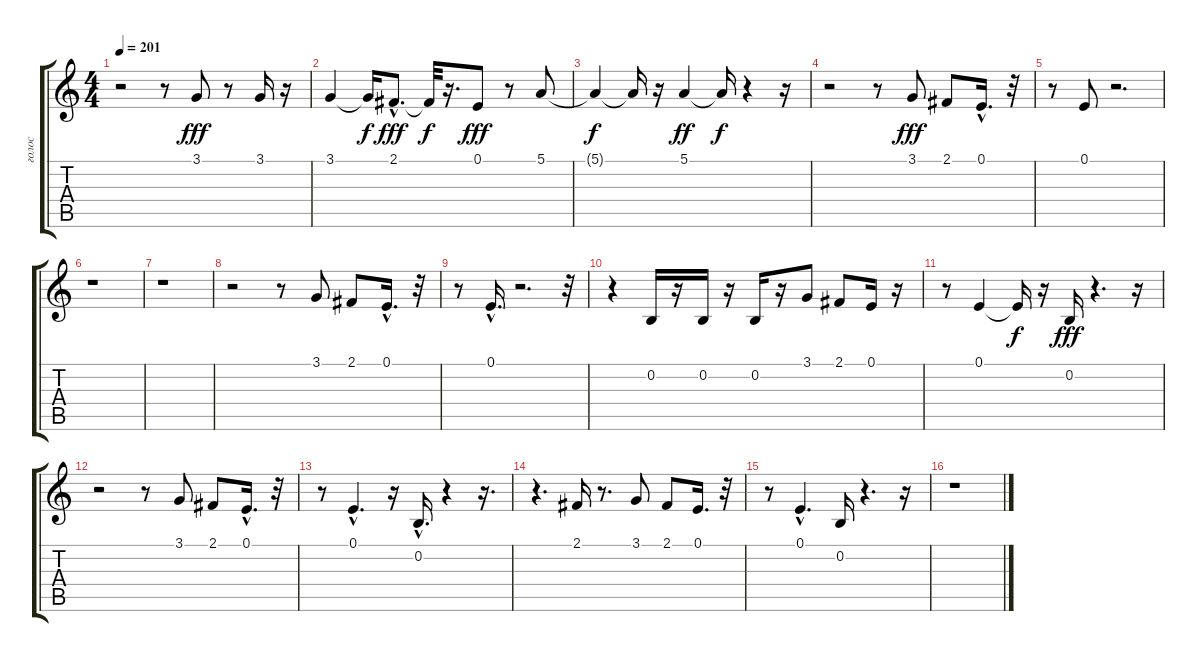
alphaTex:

\track ("голос" "голос") {instrument oboe}
\staff {score tabs}
\tuning (E4 B3 G3 D3 A2 E2) {hide}
\ts (4 4)
\tempo 201
\clef g2
\ks c
r.2{dy f} r.8 3.1.8{dy fff} r.8 3.1.16 r.16 |
3.1.4 3.1{t}.16{dy f} 2.1{hac}.8{d dy fff} 2.1{t}.32{dy f} r.16{d} 0.1.8{dy fff} r.8 5.1.8 |
5.1{t}.4{dy f} 5.1{t}.16 r.16 5.1.4{dy ff} 5.1{t}.16{dy f} r.4 r.16 |
r.2 r.8 3.1.8{dy fff} 2.1.8 0.1{hac}.16{d} r.32 |
r.8 0.1.8 r.2{d} |
r.1 |
r.1 |
r.2 r.8 3.1.8 2.1.8 0.1{hac}.16{d} r.32 |
r.8 0.1{hac}.16{d} r.2{d} r.32 |
r.4 0.2.16 r.16 0.2.16 r.16 0.2.16 r.16 3.1.8 2.1.8 0.1.16 r.16 |
r.8 0.1.4 0.1{t}.16{dy f} r.16 0.2.16{dy fff} r.4{d} r.16 |
r.2 r.8 3.1.8 2.1.8 0.1{hac}.16{d} r.32 |
r.8 0.1{hac}.4{d} r.16 0.2{hac}.16{d} r.4 r.16{d} |
r.4{d} 2.1.16 r.8{d} 3.1.8 2.1.8 0.1.16{d} r.32 |
r.8 0.1{hac}.4{d} 0.2.16 r.4{d} r.16 |
r.1
